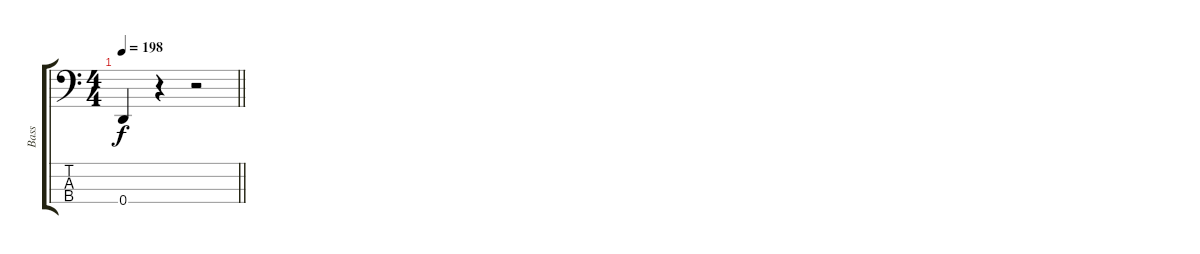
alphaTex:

\track ("Bass" "Bass") {instrument electricbassfinger}
\staff {score tabs}
\tuning (F2 C2 G1 D1) {hide}
\ts (4 4)
\tempo 198
\clef f4
\barLineRight lightlight
\ks c
0.4{t}.4{dy f} r.4 r.2
